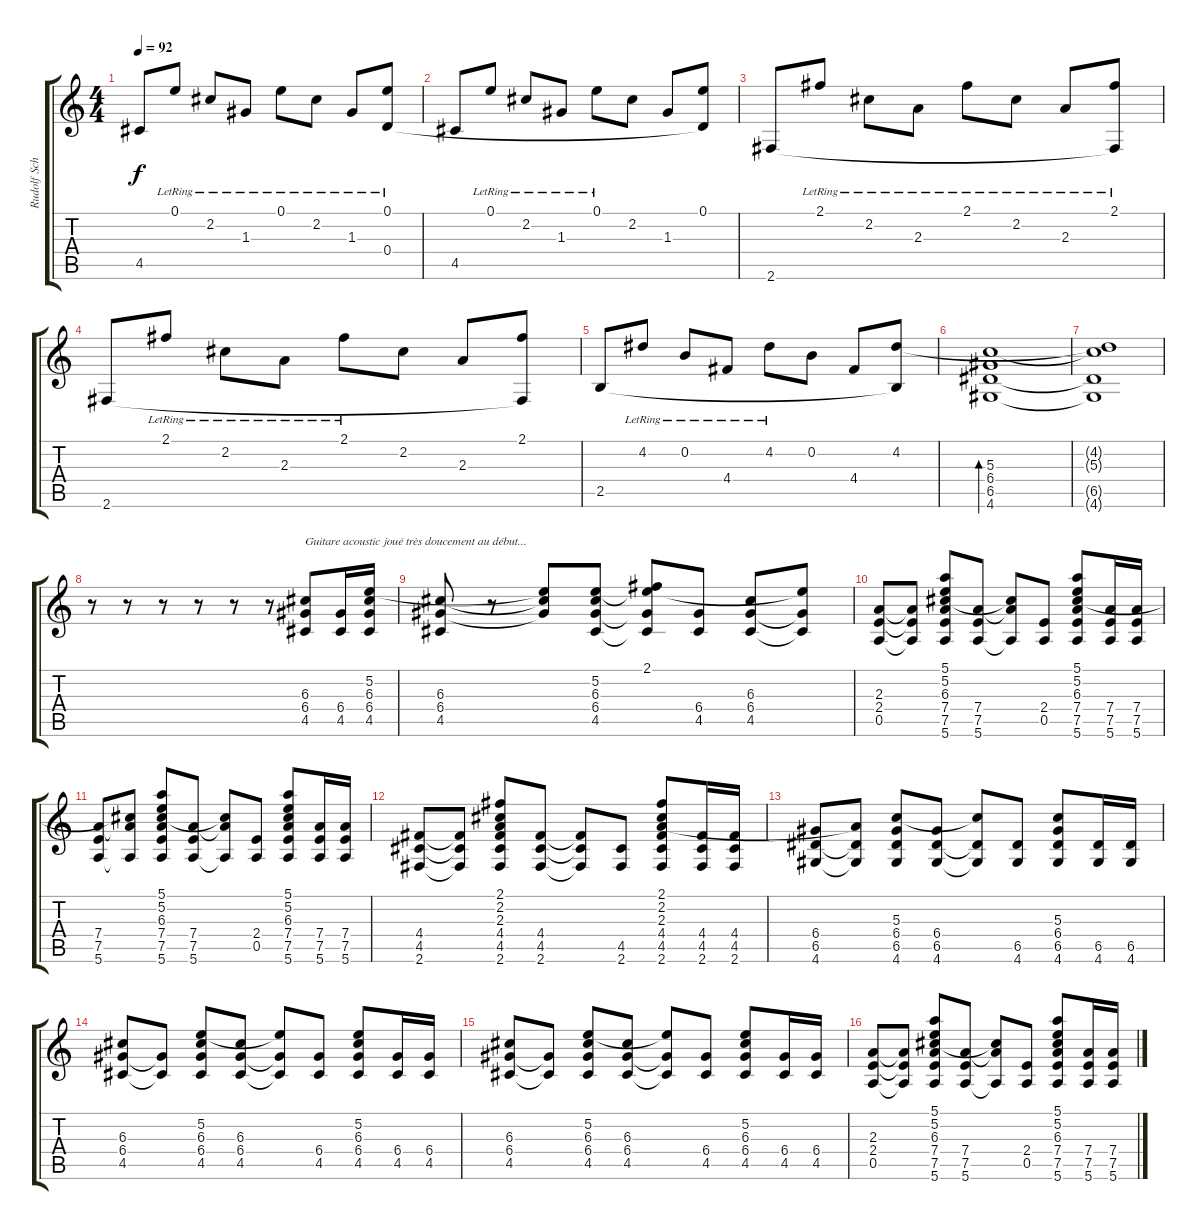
\track ("Rudolf Schenker" "Rudolf Sch") {instrument acousticguitarsteel}
\staff {score tabs}
\tuning (E4 B3 G3 D3 A2 E2) {hide}
\ts (4 4)
\tempo 92
\clef g2
\ks c
4.5.8{dy f volume 7 instrument acousticguitarsteel} 0.1{lr}.8 2.2{lr}.8 1.3{lr}.8 0.1{lr}.8 2.2{lr}.8 1.3{lr}.8 (0.1{lr} 0.4).8 |
4.5.8 0.1{lr}.8 2.2{lr}.8 1.3{lr}.8 0.1{lr}.8 2.2.8 1.3.8 (0.1 0.4{t}).8 |
2.6.8 2.1{lr}.8 2.2{lr}.8 2.3{lr}.8 2.1{lr}.8 2.2{lr}.8 2.3{lr}.8 (2.1{lr} 2.6{t}).8 |
2.6.8 2.1{lr}.8 2.2{lr}.8 2.3{lr}.8 2.1{lr}.8 2.2.8 2.3.8 (2.1 2.6{t}).8 |
2.5.8 4.2{lr}.8 0.2{lr}.8 4.4{lr}.8 4.2{lr}.8 0.2.8 4.4.8 (4.2 2.5{t}).8 |
(5.3 6.4 6.5 4.6).1{bd 120} |
(4.2{t} 5.3{t} 6.5{t} 4.6{t}).1 |
r.8 r.8 r.8 r.8 r.8 r.8 (6.3 6.4 4.5).8{txt "Guitare acoustic joué très doucement au début..." volume 3} (6.4 4.5).16 (5.2 6.3 6.4 4.5).16 |
(6.3 6.4 4.5).8 r.8 (5.2{t} 6.3{t} 6.4{t}).8 (5.2 6.3 6.4 4.5).8{volume 6} (2.1 5.2{t} 6.4{t} 4.5{t}).8 (6.4 4.5).8 (6.3 6.4 4.5).8 (5.2{t} 6.4{t} 4.5{t}).8 |
(2.3 2.4 0.5).8 (2.3{t} 2.4{t} 0.5{t}).8 (5.1 5.2 6.3 7.4 7.5 5.6).8 (7.4 7.5 5.6).8 (6.3{t} 7.4{t} 5.6{t}).8 (2.4 0.5).8 (5.1 5.2 6.3 7.4 7.5 5.6).8 (7.4 7.5 5.6).16 (7.4 7.5 5.6).16 |
(7.4 7.5 5.6).8 (6.3{t} 7.4{t} 5.6{t}).8 (5.1 5.2 6.3 7.4 7.5 5.6).8 (7.4 7.5 5.6).8 (6.3{t} 7.4{t} 5.6{t}).8 (2.4 0.5).8 (5.1 5.2 6.3 7.4 7.5 5.6).8 (7.4 7.5 5.6).16 (7.4 7.5 5.6).16 |
(4.4 4.5 2.6).8 (4.4{t} 4.5{t} 2.6{t}).8 (2.1 2.2 2.3 4.4 4.5 2.6).8 (4.4 4.5 2.6).8 (4.4{t} 4.5{t} 2.6{t}).8 (4.5 2.6).8 (2.1 2.2 2.3 4.4 4.5 2.6).8 (4.4 4.5 2.6).16 (4.4 4.5 2.6).16 |
(6.4 6.5 4.6).8 (2.3{t} 6.5{t} 4.6{t}).8 (5.3 6.4 6.5 4.6).8 (6.4 6.5 4.6).8 (5.3{t} 6.5{t} 4.6{t}).8 (6.5 4.6).8 (5.3 6.4 6.5 4.6).8 (6.5 4.6).16 (6.5 4.6).16 |
(6.3 6.4 4.5).8 (6.4{t} 4.5{t}).8 (5.2 6.3 6.4 4.5).8 (6.3 6.4 4.5).8 (5.2{t} 6.4{t} 4.5{t}).8 (6.4 4.5).8 (5.2 6.3 6.4 4.5).8 (6.4 4.5).16 (6.4 4.5).16 |
(6.3 6.4 4.5).8 (6.4{t} 4.5{t}).8 (5.2 6.3 6.4 4.5).8 (6.3 6.4 4.5).8 (5.2{t} 6.4{t} 4.5{t}).8 (6.4 4.5).8 (5.2 6.3 6.4 4.5).8 (6.4 4.5).16 (6.4 4.5).16 |
(2.3 2.4 0.5).8 (2.3{t} 2.4{t} 0.5{t}).8 (5.1 5.2 6.3 7.4 7.5 5.6).8 (7.4 7.5 5.6).8 (6.3{t} 7.4{t} 5.6{t}).8 (2.4 0.5).8 (5.1 5.2 6.3 7.4 7.5 5.6).8 (7.4 7.5 5.6).16 (7.4 7.5 5.6).16
